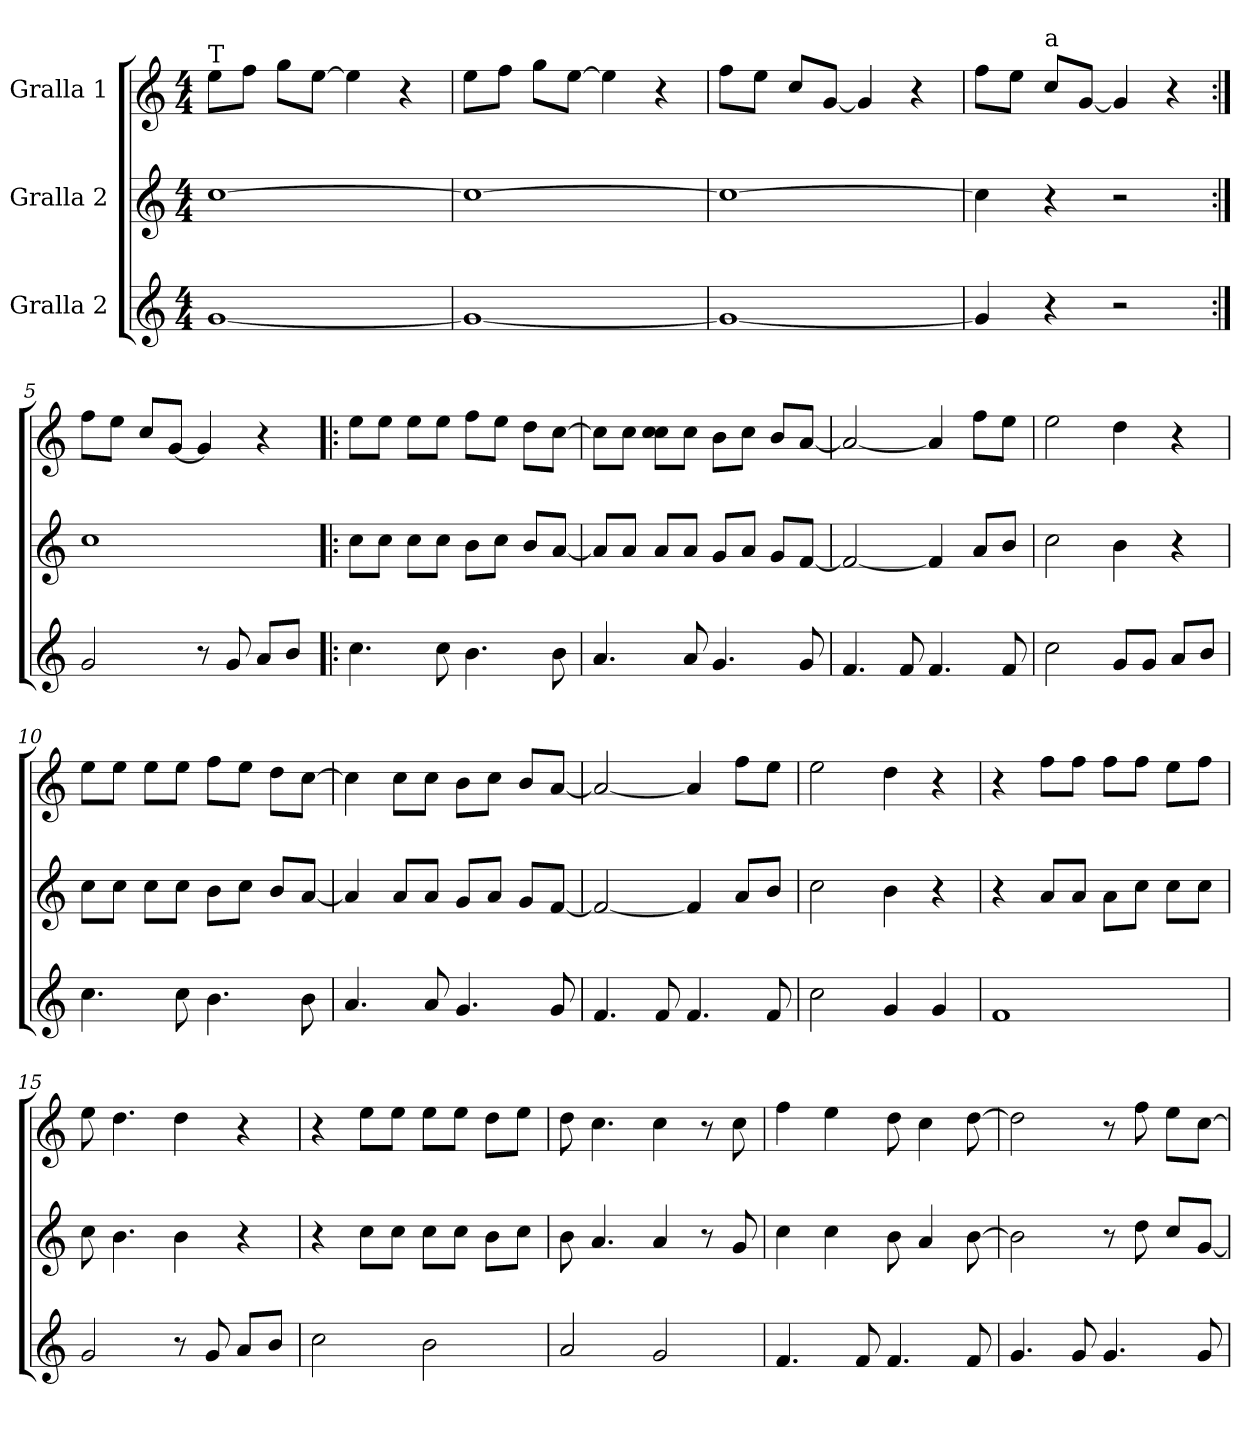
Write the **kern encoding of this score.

**kern	**kern	**kern
*part3	*part2	*part1
*staff3	*staff2	*staff1
*I"Gralla 2	*I"Gralla 2	*I"Gralla 1
*clefG2	*clefG2	*clefG2
*k[]	*k[]	*k[]
*M4/4	*M4/4	*M4/4
=1	=1	=1
!	!	!LO:TX:t=T
[1g	[1cc	8ee\L
.	.	8ff\J
.	.	8gg\L
.	.	[8ee\J
.	.	4ee]
.	.	4r
=2	=2	=2
1g_	1cc_	8ee\L
.	.	8ff\J
.	.	8gg\L
.	.	[8ee\J
.	.	4ee]
.	.	4r
=3	=3	=3
1g_	1cc_	8ff\L
.	.	8ee\J
.	.	8cc/L
.	.	[8g/J
.	.	4g]
.	.	4r
=4	=4	=4
4g]	4cc]	8ff\L
.	.	8ee\J
!	!	!LO:TX:t=a
4r	4r	8cc/L
.	.	[8g/J
2r	2r	4g]
.	.	4r
=5:|!	=5:|!	=5:|!
2g	1cc	8ff\L
.	.	8ee\J
.	.	8cc/L
.	.	[8g/J
8r	.	4g]
8g	.	.
8a/L	.	4r
8b/J	.	.
=6!|:	=6!|:	=6!|:
4.cc	8cc\L	8ee\L
.	8cc\J	8ee\J
.	8cc\L	8ee\L
8cc	8cc\J	8ee\J
4.b	8b\L	8ff\L
.	8cc\J	8ee\J
.	8b/L	8dd\L
8b	[8a/J	[8cc\J
=7	=7	=7
4.a	8a/L]	8cc\L]
.	8a/J	8cc\J
.	8a/L	8cc\ 8cc\L
8a	8a/J	8cc\J
4.g	8g/L	8b\L
.	8a/J	8cc\J
.	8g/L	8b/L
8g	[8f/J	[8a/J
=8	=8	=8
4.f	2f_	2a_
8f	.	.
4.f	4f]	4a]
.	8a/L	8ff\L
8f	8b/J	8ee\J
=9	=9	=9
2cc	2cc	2ee
8g/L	4b	4dd
8g/J	.	.
8a/L	4r	4r
8b/J	.	.
=10	=10	=10
4.cc	8cc\L	8ee\L
.	8cc\J	8ee\J
.	8cc\L	8ee\L
8cc	8cc\J	8ee\J
4.b	8b\L	8ff\L
.	8cc\J	8ee\J
.	8b/L	8dd\L
8b	[8a/J	[8cc\J
=11	=11	=11
4.a	4a]	4cc]
.	8a/L	8cc\L
8a	8a/J	8cc\J
4.g	8g/L	8b\L
.	8a/J	8cc\J
.	8g/L	8b/L
8g	[8f/J	[8a/J
=12	=12	=12
4.f	2f_	2a_
8f	.	.
4.f	4f]	4a]
.	8a/L	8ff\L
8f	8b/J	8ee\J
=13	=13	=13
2cc	2cc	2ee
4g	4b	4dd
4g	4r	4r
=14	=14	=14
1f	4r	4r
.	8a/L	8ff\L
.	8a/J	8ff\J
.	8a\L	8ff\L
.	8cc\J	8ff\J
.	8cc\L	8ee\L
.	8cc\J	8ff\J
=15	=15	=15
2g	8cc	8ee
.	4.b	4.dd
8r	4b	4dd
8g	.	.
8a/L	4r	4r
8b/J	.	.
=16	=16	=16
2cc	4r	4r
.	8cc\L	8ee\L
.	8cc\J	8ee\J
2b	8cc\L	8ee\L
.	8cc\J	8ee\J
.	8b\L	8dd\L
.	8cc\J	8ee\J
=17	=17	=17
2a	8b	8dd
.	4.a	4.cc
2g	4a	4cc
.	8r	8r
.	8g	8cc
=18	=18	=18
4.f	4cc	4ff
.	4cc	4ee
8f	.	.
4.f	8b	8dd
.	4a	4cc
8f	[8b	[8dd
=19	=19	=19
4.g	2b]	2dd]
8g	.	.
4.g	8r	8r
.	8dd	8ff
.	8cc/L	8ee\L
8g	[8g/J	[8cc\J
=	=	=
*-	*-	*-
